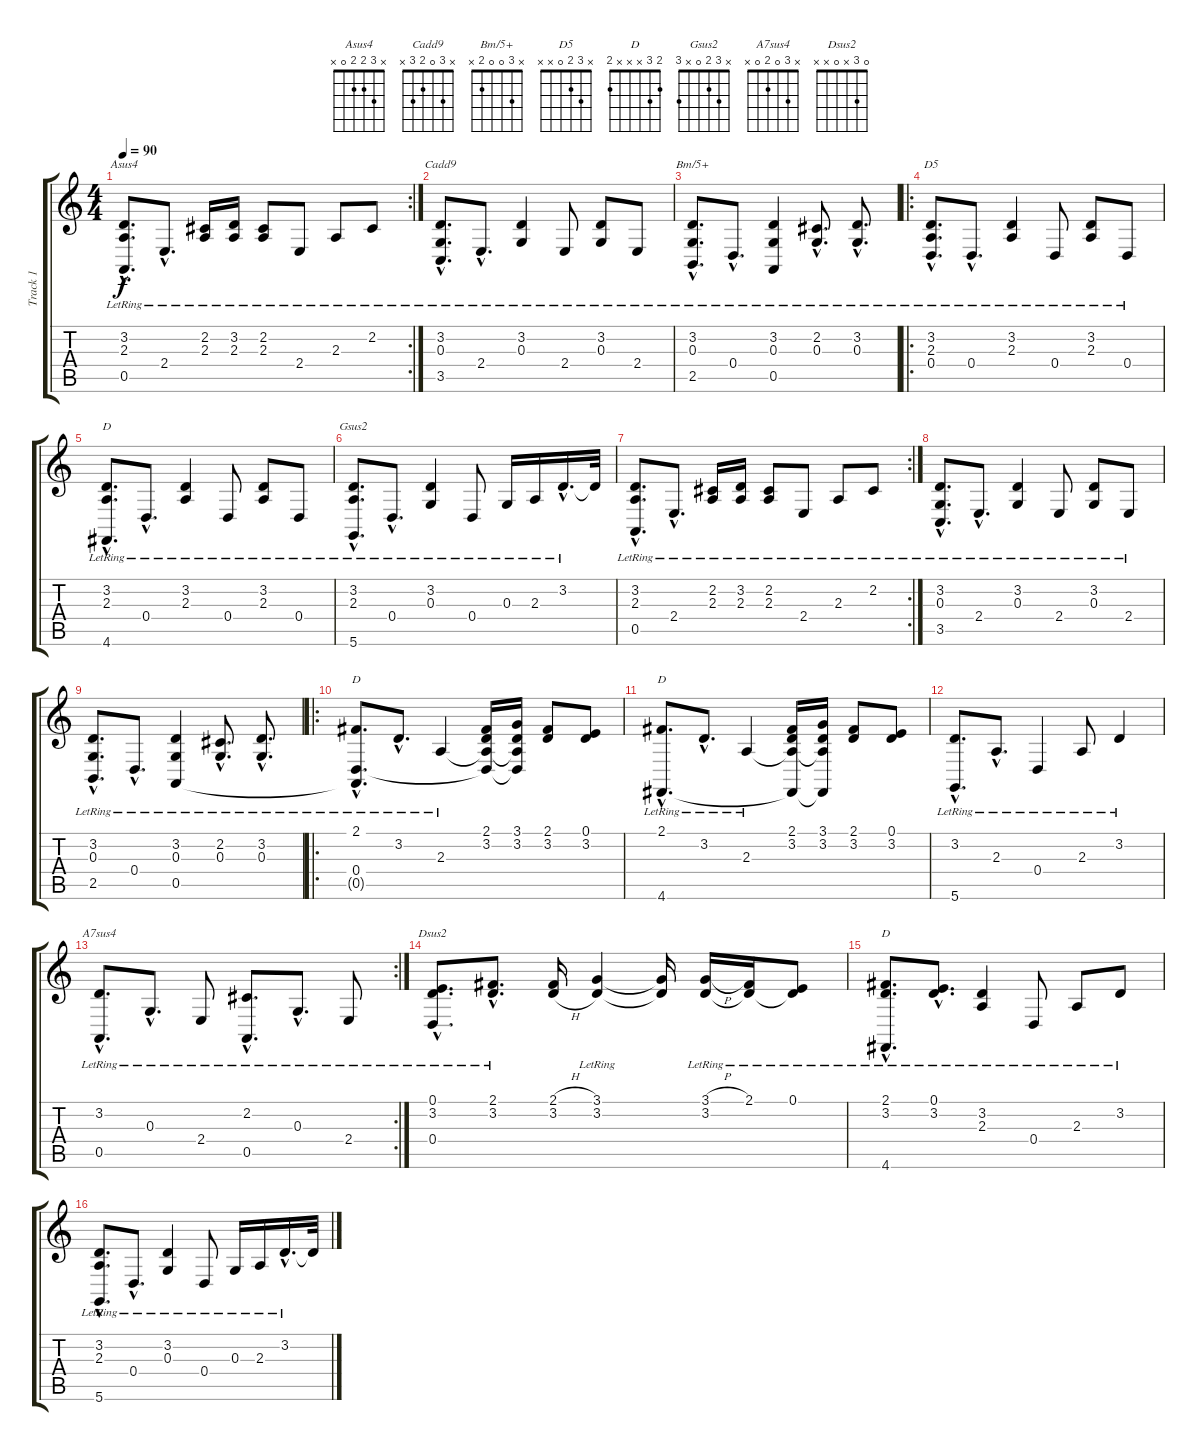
\track ("Track 1" "Track 1") {instrument acousticgrandpiano}
\staff {score tabs}
\tuning (E4 B3 G3 D3 A2 D2) {hide}
\chord ("Asus4" x 3 2 2 0 x)
\chord ("Cadd9" x 3 0 2 3 x)
\chord ("Bm/5+" x 3 0 0 2 x)
\chord ("D5" x 3 2 0 x x)
\chord ("D" x 3 2 0 x 2)
\chord ("Gsus2" x 3 2 0 x 3)
\chord ("D" 2 3 2 0 x x)
\chord ("D" 2 3 2 x x 2)
\chord ("A7sus4" x 3 0 2 0 x)
\chord ("Dsus2" 0 3 x 0 x x)
\chord ("D" 2 3 x x x 2)
\rc 2
\ts (4 4)
\tempo 90
\clef g2
\ks c
(3.2{hac lr} 2.3{hac lr} 0.5{hac lr}).8{d ch "Asus4" dy f} 2.4{hac lr}.8{d} (2.2{lr} 2.3{lr}).16 (3.2{lr} 2.3{lr}).16 (2.2{lr} 2.3{lr}).8 2.4{lr}.8 2.3{lr}.8 2.2{lr}.8 |
(3.2{hac lr} 0.3{hac lr} 3.5{hac lr}).8{d ch "Cadd9"} 2.4{hac lr}.8{d} (3.2{lr} 0.3{lr}).4 2.4{lr}.8 (3.2{lr} 0.3{lr}).8 2.4{lr}.8 |
(3.2{hac lr} 0.3{hac lr} 2.5{hac lr}).8{d ch "Bm/5+"} 0.4{hac lr}.8{d} (3.2{lr} 0.3{lr} 0.5{lr}).4 (2.2{hac lr} 0.3{hac lr}).8{d} (3.2{hac lr} 0.3{hac lr}).8{d} |
\ro
(3.2{hac lr} 2.3{hac lr} 0.4{hac lr}).8{d ch "D5"} 0.4{hac lr}.8{d} (3.2{lr} 2.3{lr}).4 0.4{lr}.8 (3.2{lr} 2.3{lr}).8 0.4{lr}.8 |
(3.2{hac lr} 2.3{hac lr} 4.6{hac lr}).8{d ch "D"} 0.4{hac lr}.8{d} (3.2{lr} 2.3{lr}).4 0.4{lr}.8 (3.2{lr} 2.3{lr}).8 0.4{lr}.8 |
(3.2{hac lr} 2.3{hac lr} 5.6{hac lr}).8{d ch "Gsus2"} 0.4{hac lr}.8{d} (3.2{lr} 0.3{lr}).4 0.4{lr}.8 0.3{lr}.16 2.3{lr}.16 3.2{hac lr}.16{d} 3.2{t}.32 |
\rc 2
(3.2{hac lr} 2.3{hac lr} 0.5{hac lr}).8{d} 2.4{hac lr}.8{d} (2.2{lr} 2.3{lr}).16 (3.2{lr} 2.3{lr}).16 (2.2{lr} 2.3{lr}).8 2.4{lr}.8 2.3{lr}.8 2.2{lr}.8 |
(3.2{hac lr} 0.3{hac lr} 3.5{hac lr}).8{d} 2.4{hac lr}.8{d} (3.2{lr} 0.3{lr}).4 2.4{lr}.8 (3.2{lr} 0.3{lr}).8 2.4{lr}.8 |
(3.2{hac lr} 0.3{hac lr} 2.5{hac lr}).8{d} 0.4{hac lr}.8{d} (3.2{lr} 0.3{lr} 0.5{lr}).4 (2.2{hac lr} 0.3{hac lr}).8{d} (3.2{hac lr} 0.3{hac lr}).8{d} |
\ro
(2.1{hac lr} 0.4{hac lr} 0.5{hac t}).8{d ch "D"} 3.2{hac lr}.8{d} 2.3{lr}.4 (2.1 3.2 2.3{t} 0.4{t}).16 (3.1 3.2 2.3{t} 0.4{t}).16 (2.1 3.2).8 (0.1 3.2).8 |
(2.1{hac lr} 4.6{hac lr}).8{d ch "D"} 3.2{hac lr}.8{d} 2.3{lr}.4 (2.1 3.2 2.3{t} 4.6{t}).16 (3.1 3.2 2.3{t} 4.6{t}).16 (2.1 3.2).8 (0.1 3.2).8 |
(3.2{hac lr} 5.6{hac lr}).8{d} 2.3{hac lr}.8{d} 0.4{lr}.4 2.3{lr}.8 3.2{lr}.4 |
\rc 2
(3.2{hac lr} 0.5{hac lr}).8{d ch "A7sus4"} 0.3{hac lr}.8{d} 2.4{lr}.8 (2.2{hac lr} 0.5{hac lr}).8{d} 0.3{hac lr}.8{d} 2.4{lr}.8 |
(0.1{hac lr} 3.2{hac lr} 0.4{hac lr}).8{d ch "Dsus2"} (2.1{hac lr} 3.2{hac lr}).8{d} (2.1{h} 3.2{h}).16 (3.1{lr} 3.2{lr}).4 (3.1{t} 3.2{t}).16 (3.1{h} 3.2{lr}).16 (2.1{lr} 3.2{t}).16 (0.1{lr} 3.2{t}).8 |
(2.1{hac lr} 3.2{hac lr} 4.6{hac lr}).8{d ch "D"} (0.1{hac lr} 3.2{hac lr}).8{d} (3.2{lr} 2.3{lr}).4 0.4{lr}.8 2.3{lr}.8 3.2{lr}.8 |
(3.2{hac lr} 2.3{hac lr} 5.6{hac lr}).8{d} 0.4{hac lr}.8{d} (3.2{lr} 0.3{lr}).4 0.4{lr}.8 0.3{lr}.16 2.3{lr}.16 3.2{hac lr}.16{d} 3.2{t}.32
